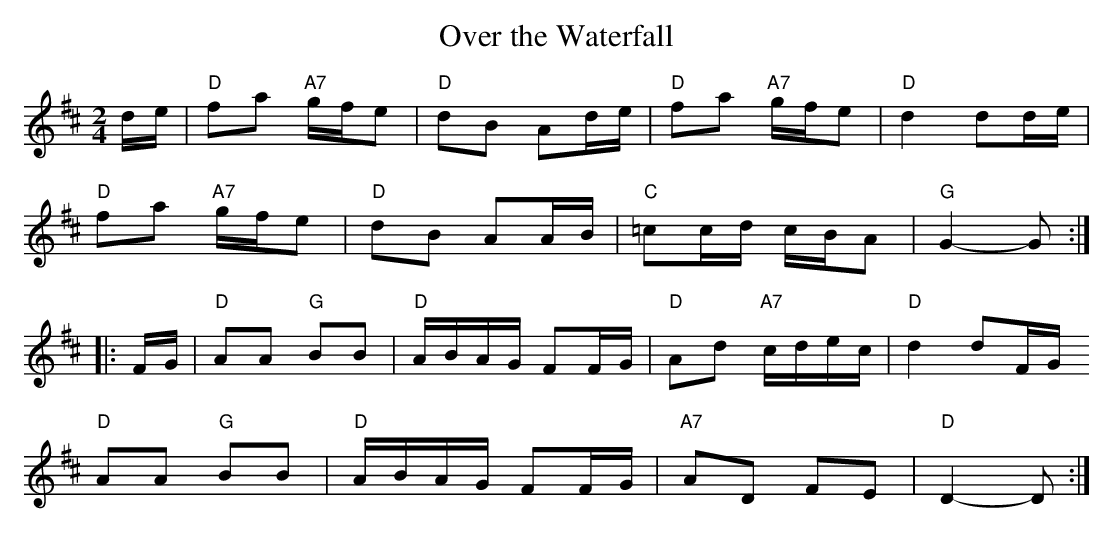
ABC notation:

X:1
T:Over the Waterfall
M:2/4
L:1/16
K:D
de |"D"f2a2 "A7"gfe2 | "D"d2B2 A2de | "D"f2a2  "A7"gfe2 | "D"d4d2de|
"D"f2a2 "A7"gfe2 | "D"d2B2 A2AB |"C" =c2cd cBA2 | "G"G4-G2 :|
|:FG |"D" A2A2"G" B2B2 | "D"ABAG F2FG |"D" A2d2  "A7"cdec |"D" d4 d2FG
"D"A2A2 "G"B2B2 |"D" ABAG F2FG | "A7"A2D2  F2E2 | "D"D4-D2 :|
